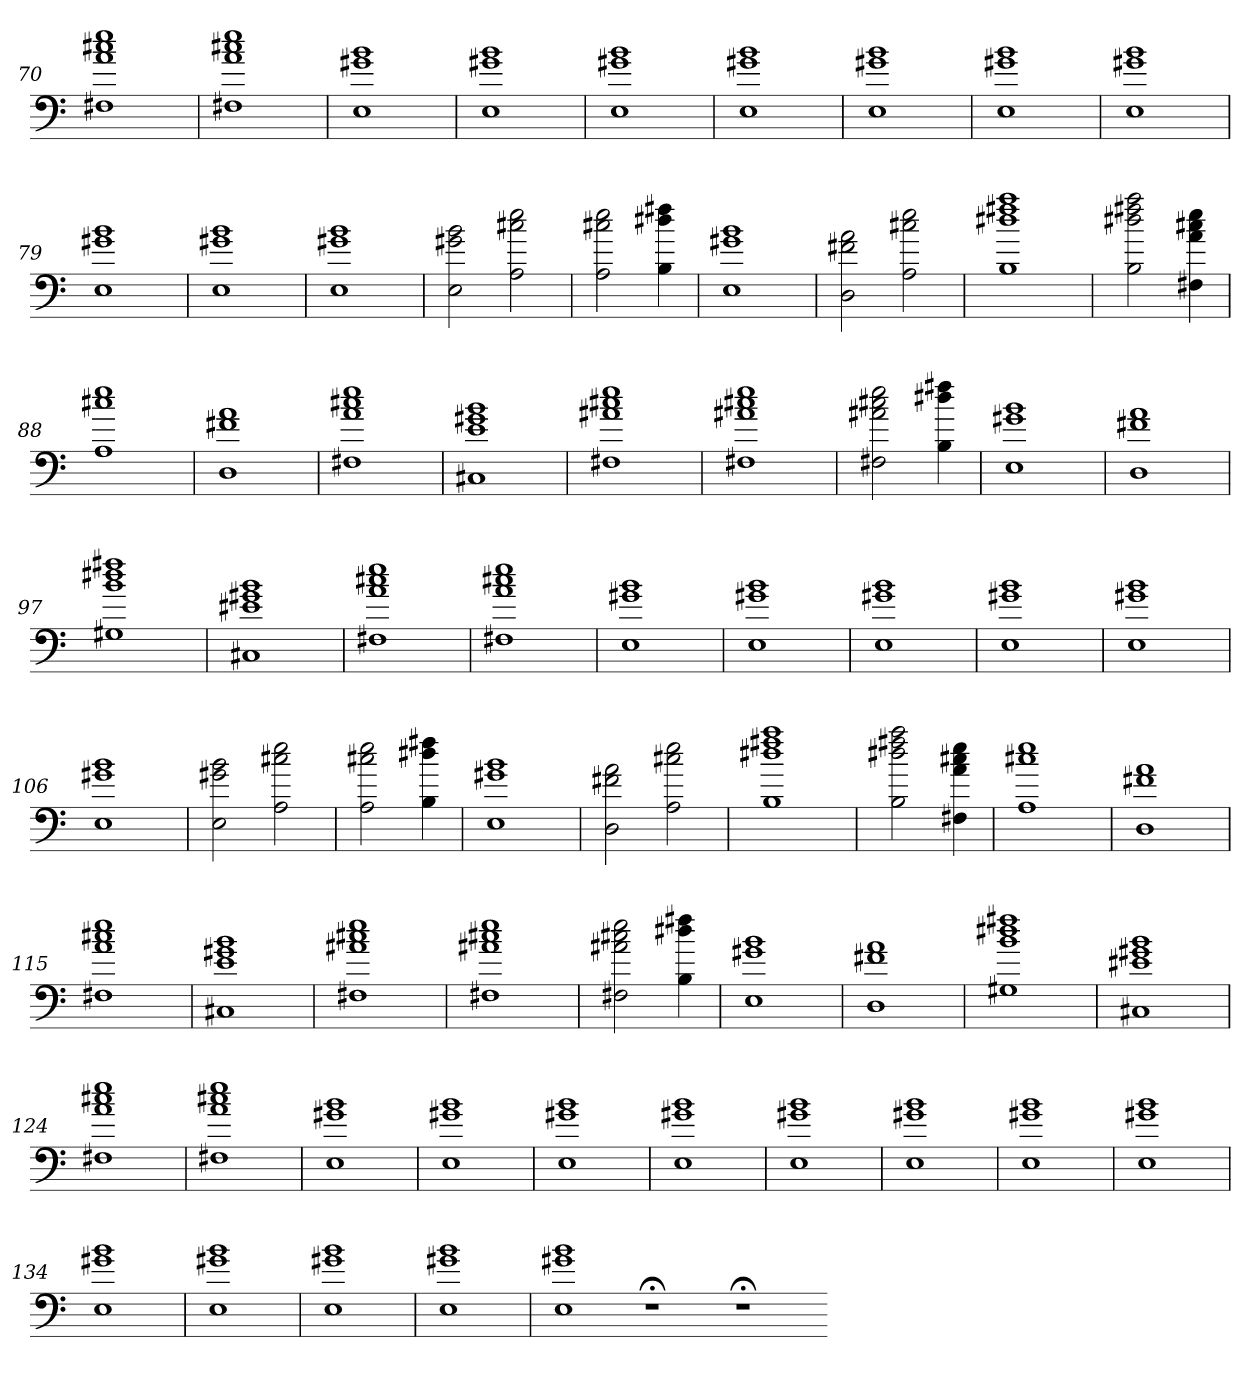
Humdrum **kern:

**kern
*part1
*staff1
=70
1F#X 1a 1cc#X 1ee
=71
1F#X 1a 1cc#X 1ee
=72
1E 1g#X 1b
=73
1E 1g#X 1b
=74
1E 1g#X 1b
=75
1E 1g#X 1b
=76
1E 1g#X 1b
=77
1E 1g#X 1b
=78
1E 1g#X 1b
=79
1E 1g#X 1b
=80
1E 1g#X 1b
=81
1E 1g#X 1b
=82
2E 2g#X 2b
2A 2cc#X 2ee
=83
2A 2cc#X 2ee
4B 4dd#X 4ff#X
=84
1E 1g#X 1b
=85
2D 2f#X 2a
2A 2cc#X 2ee
=86
1B 1dd#X 1ff#X 1aa
=87
2B 2dd#X 2ff#X 2aa
4F#X 4a 4cc#X 4ee
=88
1A 1cc#X 1ee
=89
1D 1f#X 1a
=90
1F#X 1a 1cc#X 1ee
=91
1C#X 1e 1g#X 1b
=92
1F#X 1a#X 1cc#X 1ee
=93
1F#X 1a#X 1cc#X 1ee
=94
2F#X 2a#X 2cc#X 2ee
4B 4dd#X 4ff#X
=95
1E 1g#X 1b
=96
1D 1f#X 1a
=97
1G#X 1b 1dd#X 1ff#X
=98
1C#X 1e#X 1g#X 1b
=99
1F#X 1a 1cc#X 1ee
=100
1F#X 1a 1cc#X 1ee
=101
1E 1g#X 1b
=102
1E 1g#X 1b
=103
1E 1g#X 1b
=104
1E 1g#X 1b
=105
1E 1g#X 1b
=106
1E 1g#X 1b
=107
2E 2g#X 2b
2A 2cc#X 2ee
=108
2A 2cc#X 2ee
4B 4dd#X 4ff#X
=109
1E 1g#X 1b
=110
2D 2f#X 2a
2A 2cc#X 2ee
=111
1B 1dd#X 1ff#X 1aa
=112
2B 2dd#X 2ff#X 2aa
4F#X 4a 4cc#X 4ee
=113
1A 1cc#X 1ee
=114
1D 1f#X 1a
=115
1F#X 1a 1cc#X 1ee
=116
1C#X 1e 1g#X 1b
=117
1F#X 1a#X 1cc#X 1ee
=118
1F#X 1a#X 1cc#X 1ee
=119
2F#X 2a#X 2cc#X 2ee
4B 4dd#X 4ff#X
=120
1E 1g#X 1b
=121
1D 1f#X 1a
=122
1G#X 1b 1dd#X 1ff#X
=123
1C#X 1e#X 1g#X 1b
=124
1F#X 1a 1cc#X 1ee
=125
1F#X 1a 1cc#X 1ee
=126
1E 1g#X 1b
=127
1E 1g#X 1b
=128
1E 1g#X 1b
=129
1E 1g#X 1b
=130
1E 1g#X 1b
=131
1E 1g#X 1b
=132
1E 1g#X 1b
=133
1E 1g#X 1b
=134
1E 1g#X 1b
=135
1E 1g#X 1b
=136
1E 1g#X 1b
=137
1E 1g#X 1b
=138
1E 1g#X 1b
1r;<
1r;<
=-
*-
